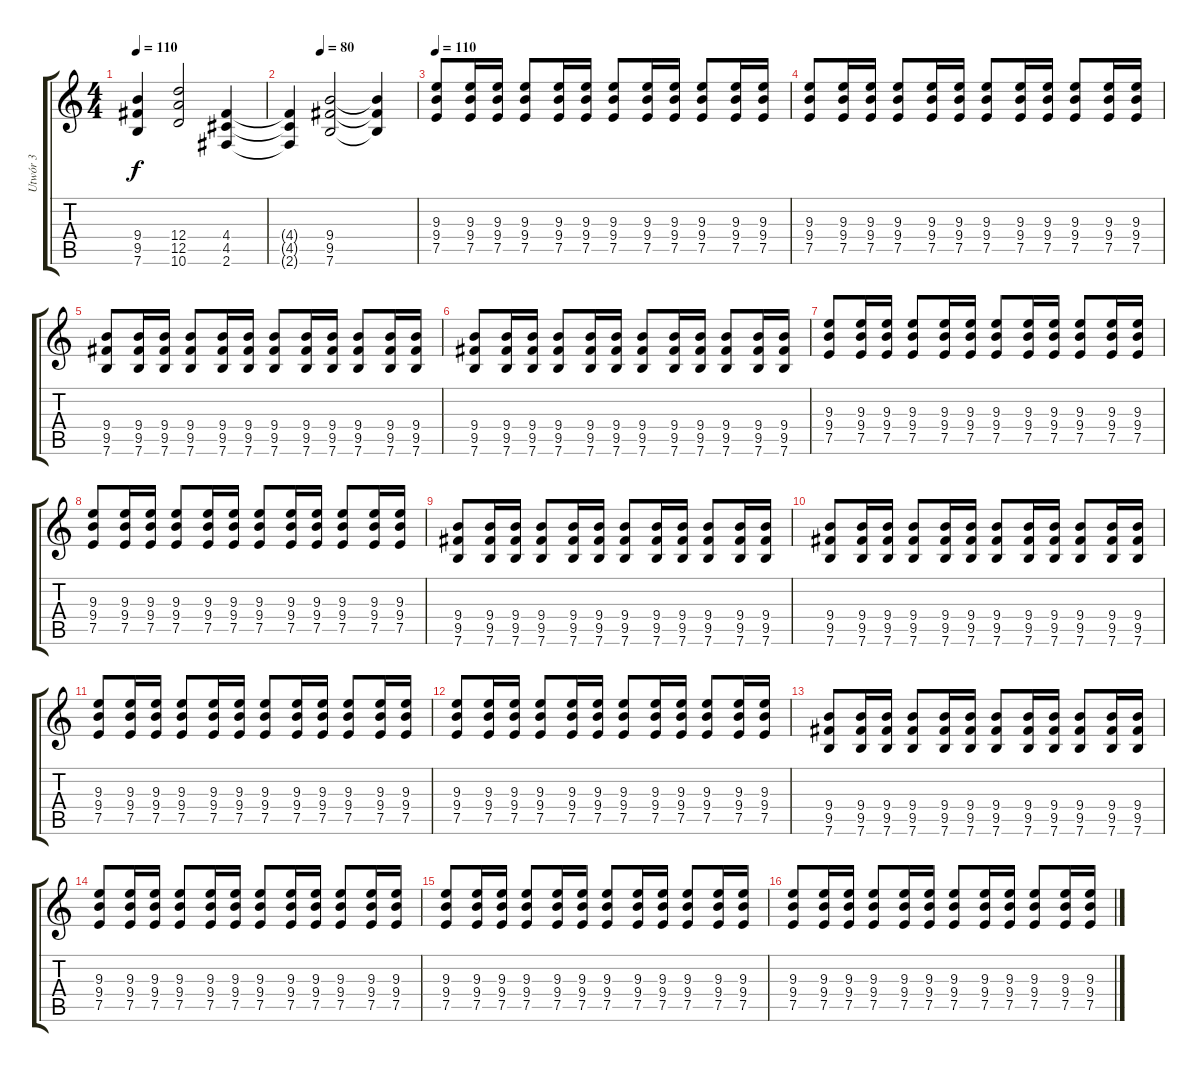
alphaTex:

\track ("Utwór 3" "Utwór 3") {instrument acousticguitarsteel}
\staff {score tabs}
\tuning (E4 B3 G3 D3 A2 E2) {hide}
\ts (4 4)
\tempo 110
\clef g2
\ks c
(9.4{t} 9.5{t} 7.6{t}).4{dy f} (12.4 12.5 10.6).2 (4.4 4.5 2.6).4 |
\tempo (80 0.25)
(4.4{t} 4.5{t} 2.6{t}).4 (9.4 9.5 7.6).2 (9.4{t} 9.5{t} 7.6{t}).4 |
\tempo 110
(9.3 9.4 7.5).8{volume 8} (9.3 9.4 7.5).16 (9.3 9.4 7.5).16 (9.3 9.4 7.5).8 (9.3 9.4 7.5).16 (9.3 9.4 7.5).16 (9.3 9.4 7.5).8 (9.3 9.4 7.5).16 (9.3 9.4 7.5).16 (9.3 9.4 7.5).8 (9.3 9.4 7.5).16 (9.3 9.4 7.5).16 |
(9.3 9.4 7.5).8 (9.3 9.4 7.5).16 (9.3 9.4 7.5).16 (9.3 9.4 7.5).8 (9.3 9.4 7.5).16 (9.3 9.4 7.5).16 (9.3 9.4 7.5).8 (9.3 9.4 7.5).16 (9.3 9.4 7.5).16 (9.3 9.4 7.5).8 (9.3 9.4 7.5).16 (9.3 9.4 7.5).16 |
(9.4 9.5 7.6).8 (9.4 9.5 7.6).16 (9.4 9.5 7.6).16 (9.4 9.5 7.6).8 (9.4 9.5 7.6).16 (9.4 9.5 7.6).16 (9.4 9.5 7.6).8 (9.4 9.5 7.6).16 (9.4 9.5 7.6).16 (9.4 9.5 7.6).8 (9.4 9.5 7.6).16 (9.4 9.5 7.6).16 |
(9.4 9.5 7.6).8 (9.4 9.5 7.6).16 (9.4 9.5 7.6).16 (9.4 9.5 7.6).8 (9.4 9.5 7.6).16 (9.4 9.5 7.6).16 (9.4 9.5 7.6).8 (9.4 9.5 7.6).16 (9.4 9.5 7.6).16 (9.4 9.5 7.6).8 (9.4 9.5 7.6).16 (9.4 9.5 7.6).16 |
(9.3 9.4 7.5).8 (9.3 9.4 7.5).16 (9.3 9.4 7.5).16 (9.3 9.4 7.5).8 (9.3 9.4 7.5).16 (9.3 9.4 7.5).16 (9.3 9.4 7.5).8 (9.3 9.4 7.5).16 (9.3 9.4 7.5).16 (9.3 9.4 7.5).8 (9.3 9.4 7.5).16 (9.3 9.4 7.5).16 |
(9.3 9.4 7.5).8 (9.3 9.4 7.5).16 (9.3 9.4 7.5).16 (9.3 9.4 7.5).8 (9.3 9.4 7.5).16 (9.3 9.4 7.5).16 (9.3 9.4 7.5).8 (9.3 9.4 7.5).16 (9.3 9.4 7.5).16 (9.3 9.4 7.5).8 (9.3 9.4 7.5).16 (9.3 9.4 7.5).16 |
(9.4 9.5 7.6).8 (9.4 9.5 7.6).16 (9.4 9.5 7.6).16 (9.4 9.5 7.6).8 (9.4 9.5 7.6).16 (9.4 9.5 7.6).16 (9.4 9.5 7.6).8 (9.4 9.5 7.6).16 (9.4 9.5 7.6).16 (9.4 9.5 7.6).8 (9.4 9.5 7.6).16 (9.4 9.5 7.6).16 |
(9.4 9.5 7.6).8 (9.4 9.5 7.6).16 (9.4 9.5 7.6).16 (9.4 9.5 7.6).8 (9.4 9.5 7.6).16 (9.4 9.5 7.6).16 (9.4 9.5 7.6).8 (9.4 9.5 7.6).16 (9.4 9.5 7.6).16 (9.4 9.5 7.6).8 (9.4 9.5 7.6).16 (9.4 9.5 7.6).16 |
(9.3 9.4 7.5).8 (9.3 9.4 7.5).16 (9.3 9.4 7.5).16 (9.3 9.4 7.5).8 (9.3 9.4 7.5).16 (9.3 9.4 7.5).16 (9.3 9.4 7.5).8 (9.3 9.4 7.5).16 (9.3 9.4 7.5).16 (9.3 9.4 7.5).8 (9.3 9.4 7.5).16 (9.3 9.4 7.5).16 |
(9.3 9.4 7.5).8 (9.3 9.4 7.5).16 (9.3 9.4 7.5).16 (9.3 9.4 7.5).8 (9.3 9.4 7.5).16 (9.3 9.4 7.5).16 (9.3 9.4 7.5).8 (9.3 9.4 7.5).16 (9.3 9.4 7.5).16 (9.3 9.4 7.5).8 (9.3 9.4 7.5).16 (9.3 9.4 7.5).16 |
(9.4 9.5 7.6).8 (9.4 9.5 7.6).16 (9.4 9.5 7.6).16 (9.4 9.5 7.6).8 (9.4 9.5 7.6).16 (9.4 9.5 7.6).16 (9.4 9.5 7.6).8 (9.4 9.5 7.6).16 (9.4 9.5 7.6).16 (9.4 9.5 7.6).8 (9.4 9.5 7.6).16 (9.4 9.5 7.6).16 |
(9.3 9.4 7.5).8 (9.3 9.4 7.5).16 (9.3 9.4 7.5).16 (9.3 9.4 7.5).8 (9.3 9.4 7.5).16 (9.3 9.4 7.5).16 (9.3 9.4 7.5).8 (9.3 9.4 7.5).16 (9.3 9.4 7.5).16 (9.3 9.4 7.5).8 (9.3 9.4 7.5).16 (9.3 9.4 7.5).16 |
(9.3 9.4 7.5).8 (9.3 9.4 7.5).16 (9.3 9.4 7.5).16 (9.3 9.4 7.5).8 (9.3 9.4 7.5).16 (9.3 9.4 7.5).16 (9.3 9.4 7.5).8 (9.3 9.4 7.5).16 (9.3 9.4 7.5).16 (9.3 9.4 7.5).8 (9.3 9.4 7.5).16 (9.3 9.4 7.5).16 |
(9.3 9.4 7.5).8 (9.3 9.4 7.5).16 (9.3 9.4 7.5).16 (9.3 9.4 7.5).8 (9.3 9.4 7.5).16 (9.3 9.4 7.5).16 (9.3 9.4 7.5).8 (9.3 9.4 7.5).16 (9.3 9.4 7.5).16 (9.3 9.4 7.5).8 (9.3 9.4 7.5).16 (9.3 9.4 7.5).16
